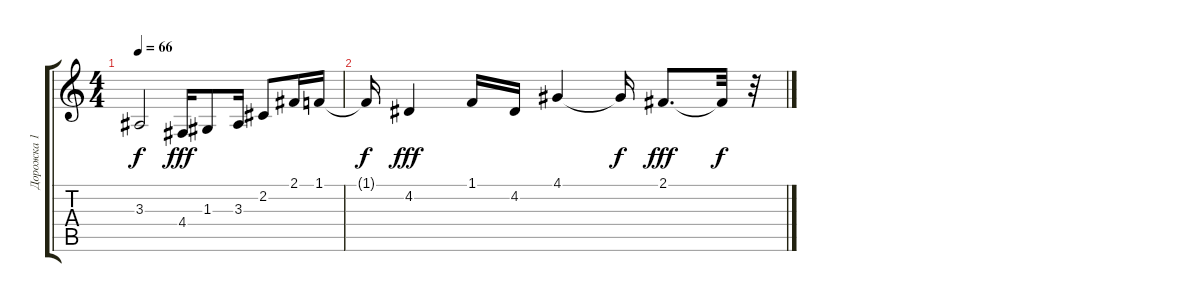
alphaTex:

\track ("Дорожка 1" "Дорожка 1") {instrument fx1rain}
\staff {score tabs}
\tuning (E4 B3 G3 D3 A2 E2) {hide}
\ts (4 4)
\tempo 66
\clef g2
\ks c
3.3{t}.2{dy f} 4.4.16{dy fff} 1.3.8 3.3.16 2.2.8 2.1.16 1.1.16 |
1.1{t}.16{dy f} 4.2.4{dy fff} 1.1.16 4.2.16 4.1.4 4.1{t}.16{dy f} 2.1.8{d dy fff} 2.1{t}.32{dy f} r.32
